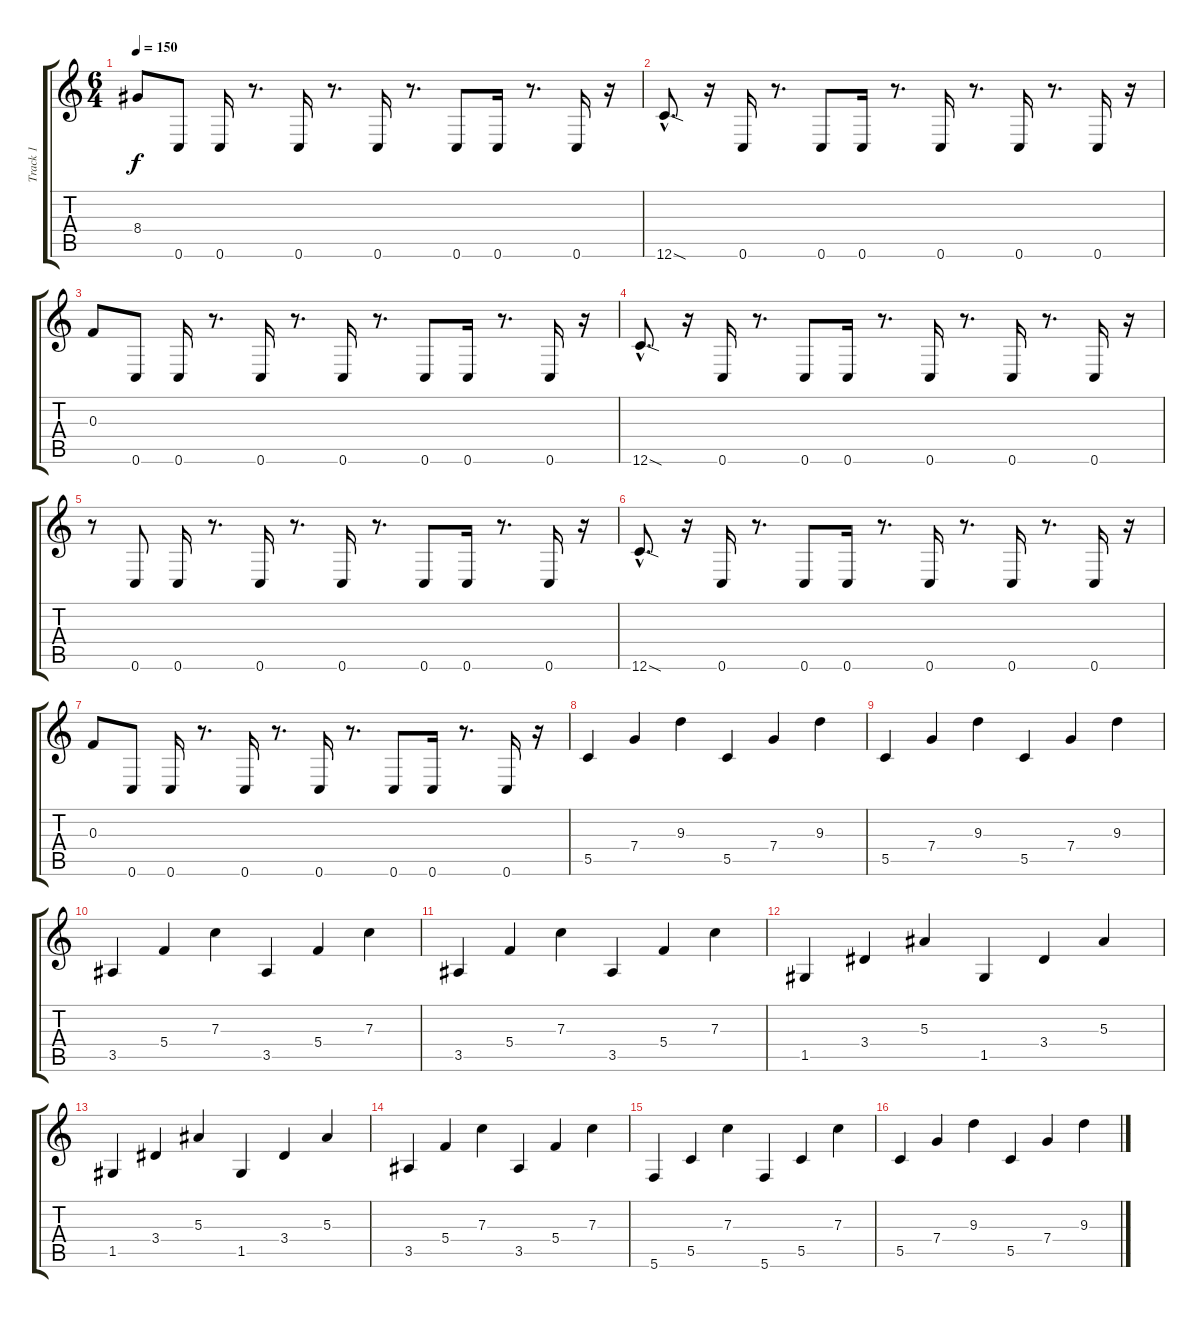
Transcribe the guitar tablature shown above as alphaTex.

\track ("Track 1" "Track 1") {instrument acousticguitarnylon}
\staff {score tabs}
\tuning (D4 A3 F3 C3 G2 C2) {hide}
\ts (6 4)
\tempo 150
\clef g2
\ks c
8.4{t}.8{dy f} 0.6.8 0.6.16 r.8{d} 0.6.16 r.8{d} 0.6.16 r.8{d} 0.6.8 0.6.16 r.8{d} 0.6.16 r.16 |
12.6{sod hac}.8{d} r.16 0.6.16 r.8{d} 0.6.8 0.6.16 r.8{d} 0.6.16 r.8{d} 0.6.16 r.8{d} 0.6.16 r.16 |
0.3.8 0.6.8 0.6.16 r.8{d} 0.6.16 r.8{d} 0.6.16 r.8{d} 0.6.8 0.6.16 r.8{d} 0.6.16 r.16 |
12.6{sod hac}.8{d} r.16 0.6.16 r.8{d} 0.6.8 0.6.16 r.8{d} 0.6.16 r.8{d} 0.6.16 r.8{d} 0.6.16 r.16 |
r.8 0.6.8 0.6.16 r.8{d} 0.6.16 r.8{d} 0.6.16 r.8{d} 0.6.8 0.6.16 r.8{d} 0.6.16 r.16 |
12.6{sod hac}.8{d} r.16 0.6.16 r.8{d} 0.6.8 0.6.16 r.8{d} 0.6.16 r.8{d} 0.6.16 r.8{d} 0.6.16 r.16 |
0.3.8 0.6.8 0.6.16 r.8{d} 0.6.16 r.8{d} 0.6.16 r.8{d} 0.6.8 0.6.16 r.8{d} 0.6.16 r.16 |
5.5.4 7.4.4 9.3.4 5.5.4 7.4.4 9.3.4 |
5.5.4 7.4.4 9.3.4 5.5.4 7.4.4 9.3.4 |
3.5.4 5.4.4 7.3.4 3.5.4 5.4.4 7.3.4 |
3.5.4 5.4.4 7.3.4 3.5.4 5.4.4 7.3.4 |
1.5.4 3.4.4 5.3.4 1.5.4 3.4.4 5.3.4 |
1.5.4 3.4.4 5.3.4 1.5.4 3.4.4 5.3.4 |
3.5.4 5.4.4 7.3.4 3.5.4 5.4.4 7.3.4 |
5.6.4 5.5.4 7.3.4 5.6.4 5.5.4 7.3.4 |
5.5.4 7.4.4 9.3.4 5.5.4 7.4.4 9.3.4
